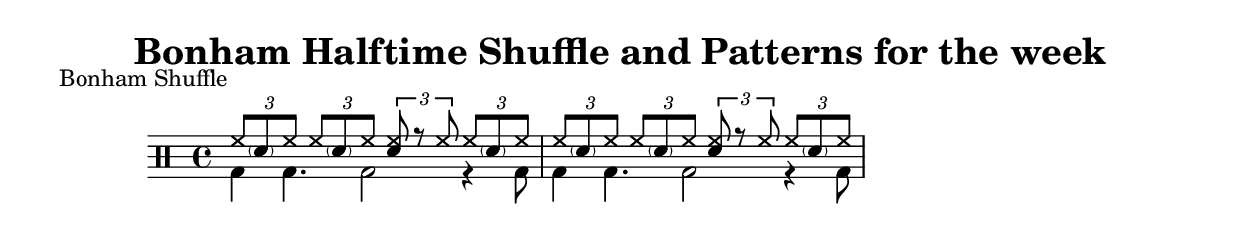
\version "2.18.2"
\header {
  title = "Bonham Halftime Shuffle and Patterns for the week"
}
\score {
  \drums {
  \time 4/4
    << {
        \repeat unfold 2 {
          \tuplet 3/2 {hh8 \parenthesize sn hh}
          \tuplet 3/2 {hh8 \parenthesize sn hh} 
          \tuplet 3/2 {<hh sn>8 r hh}          
          \tuplet 3/2 {hh8 \parenthesize sn hh} 
        }
    } \\ {
      \override TupletBracket.bracket-visibility = ##f
      \omit TupletNumber
      \tuplet 3/2 {bd4 bd4. bd2 r4 bd8 bd4 bd4. bd2 r4 bd8}
      
    } >>
  }
   \header {
    piece = "Bonham Shuffle"
  }
}